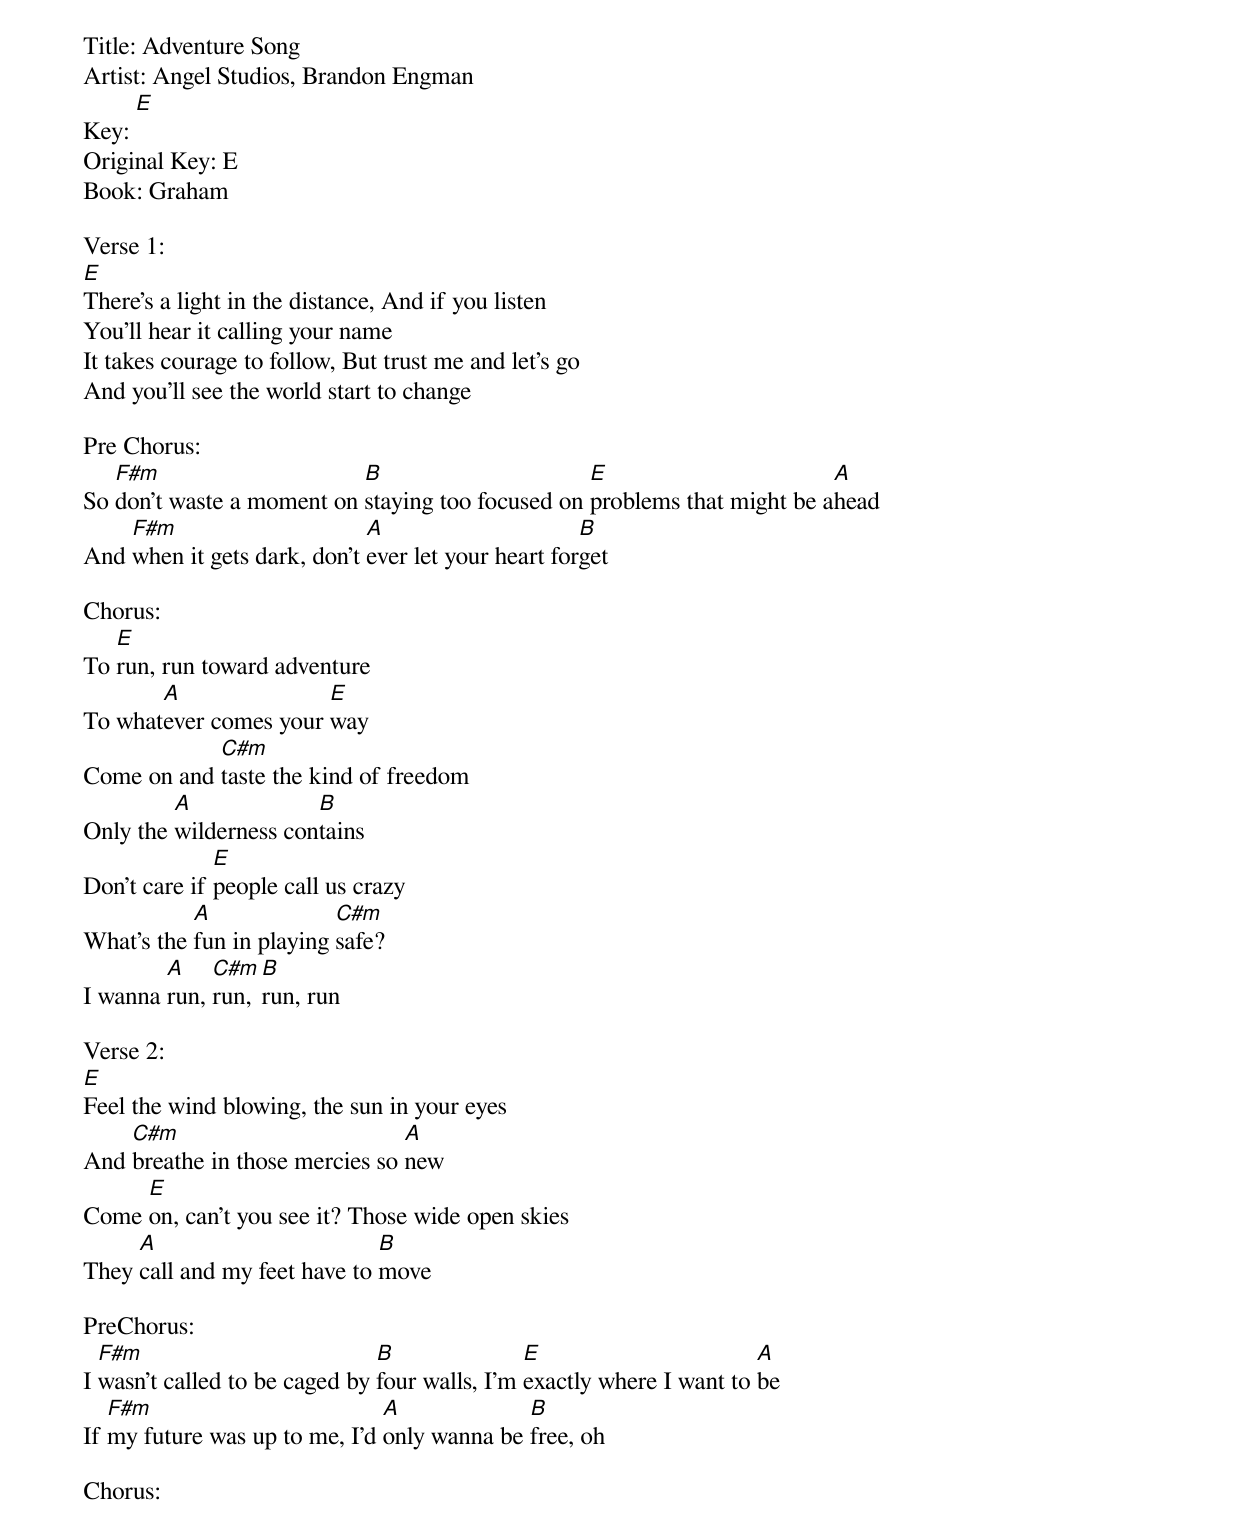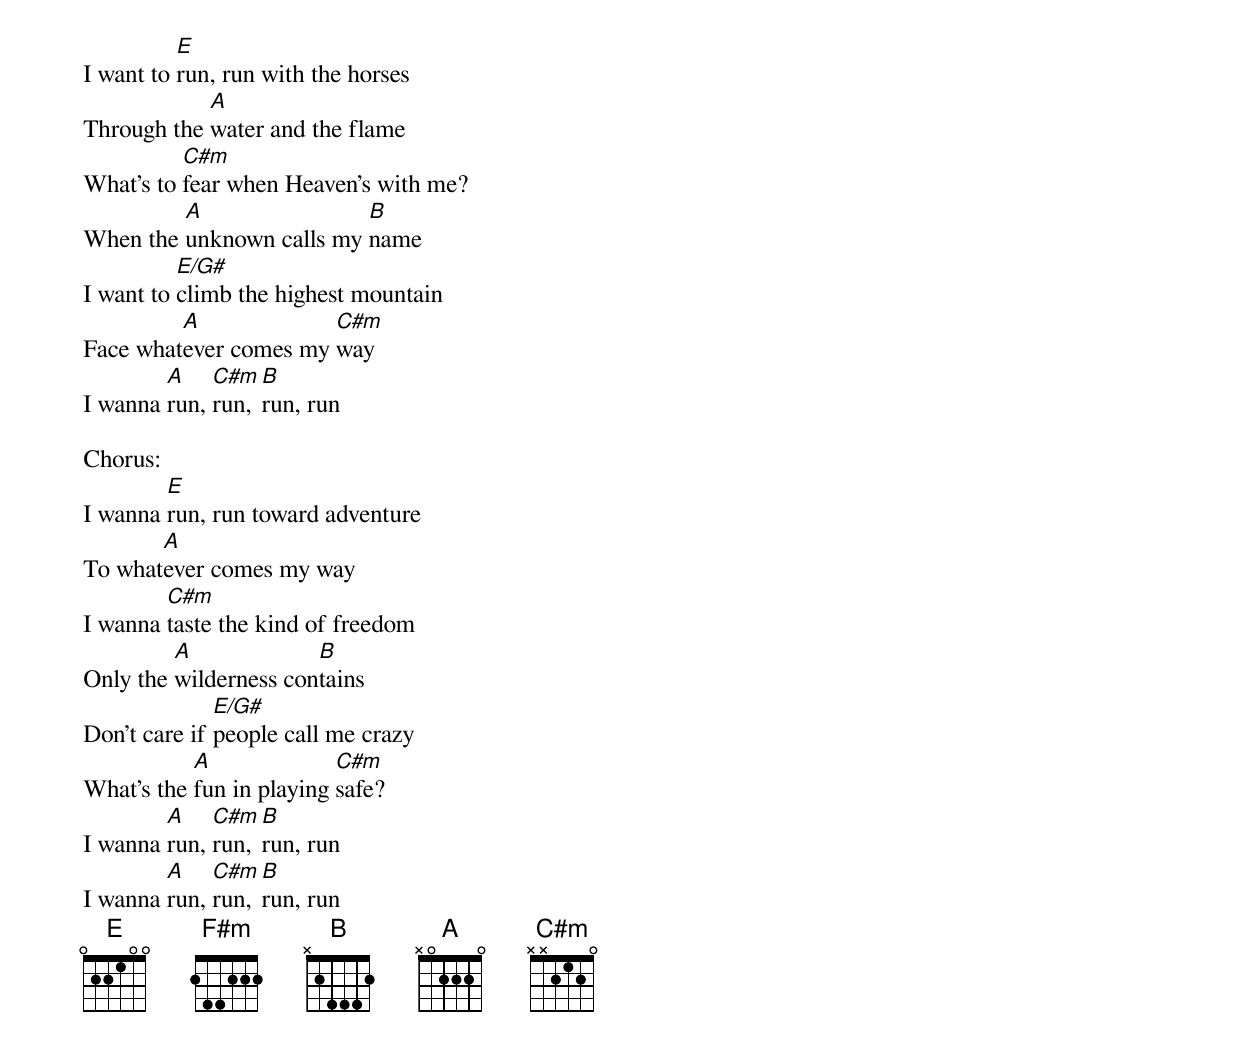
Title: Adventure Song
Artist: Angel Studios, Brandon Engman
Key: [E]
Original Key: E
Book: Graham

Verse 1:
[E]There's a light in the distance, And if you listen
You'll hear it calling your name
It takes courage to follow, But trust me and let's go
And you'll see the world start to change

Pre Chorus:
So [F#m]don't waste a moment on [B]staying too focused on [E]problems that might be a[A]head
And [F#m]when it gets dark, don't [A]ever let your heart for[B]get

Chorus:
To [E]run, run toward adventure
To what[A]ever comes your [E]way
Come on and [C#m]taste the kind of freedom
Only the [A]wilderness con[B]tains
Don't care if [E]people call us crazy
What's the [A]fun in playing [C#m]safe?
I wanna [A]run, [C#m]run, [B]run, run

Verse 2:
[E]Feel the wind blowing, the sun in your eyes
And [C#m]breathe in those mercies so [A]new
Come [E]on, can't you see it? Those wide open skies
They [A]call and my feet have to [B]move

PreChorus:
I [F#m]wasn't called to be caged by [B]four walls, I'm [E]exactly where I want to [A]be
If [F#m]my future was up to me, I'd [A]only wanna be [B]free, oh

Chorus:
I want to [E]run, run with the horses
Through the [A]water and the flame
What's to [C#m]fear when Heaven's with me?
When the [A]unknown calls my [B]name
I want to [E/G#]climb the highest mountain
Face what[A]ever comes my [C#m]way
I wanna [A]run, [C#m]run, [B]run, run

Chorus:
I wanna [E]run, run toward adventure
To what[A]ever comes my way
I wanna [C#m]taste the kind of freedom
Only the [A]wilderness con[B]tains
Don't care if [E/G#]people call me crazy
What's the [A]fun in playing [C#m]safe?
I wanna [A]run, [C#m]run, [B]run, run
I wanna [A]run, [C#m]run, [B]run, run
